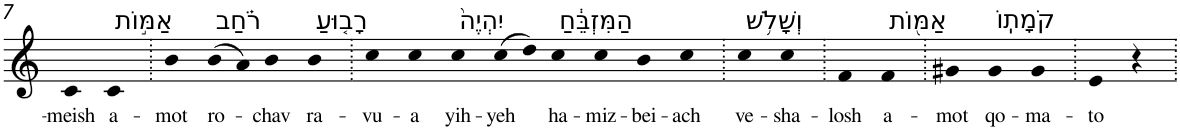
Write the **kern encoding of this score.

**kern	**text
*part1	*part1
*staff1	*staff1
*I"Piano	*
*I'Pno	*
!!LO:PB:g=z
*clefG2	*
*k[]	*
=7	=7
!	!LO:LY:b
4c	-meish
!LO:TX:a:t=אַמּ֣וֹת	!
!	!LO:LY:b
4c	a-
=8.	=8.
!	!LO:LY:b
4b	-mot
!LO:TX:a:t=רֹ֗חַב	!
!	!LO:LY:b
(8b	ro-
8a)	.
!	!LO:LY:b
4b	-chav
!LO:TX:a:t=רָב֤וּעַ	!
!	!LO:LY:b
4b	ra-
=9.	=9.
!	!LO:LY:b
4cc	-vu-
!	!LO:LY:b
4cc	-a
!LO:TX:a:t=יִהְיֶה֙	!
!	!LO:LY:b
4cc	yih-
!	!LO:LY:b
(8cc	-yeh
8dd)	.
!LO:TX:a:t=הַמִּזְבֵּ֔חַ	!
!	!LO:LY:b
4cc	ha-
!	!LO:LY:b
4cc	-miz-
!	!LO:LY:b
4b	-bei-
!	!LO:LY:b
4cc	-ach
=10.	=10.
!LO:TX:a:t=וְשָׁלֹ֥שׁ	!
!	!LO:LY:b
4cc	ve-
!	!LO:LY:b
4cc	-sha-
=11.	=11.
!	!LO:LY:b
4f	-losh
!LO:TX:a:t=אַמּ֖וֹת	!
!	!LO:LY:b
4f	a-
=12.	=12.
!	!LO:LY:b
4g#X	-mot
!LO:TX:a:t=קֹמָתֽוֹ	!
!	!LO:LY:b
4g#	qo-
!	!LO:LY:b
4g#	-ma-
=13.	=13.
!	!LO:LY:b
4e	-to
4r	.
=.	=.
*-	*-
